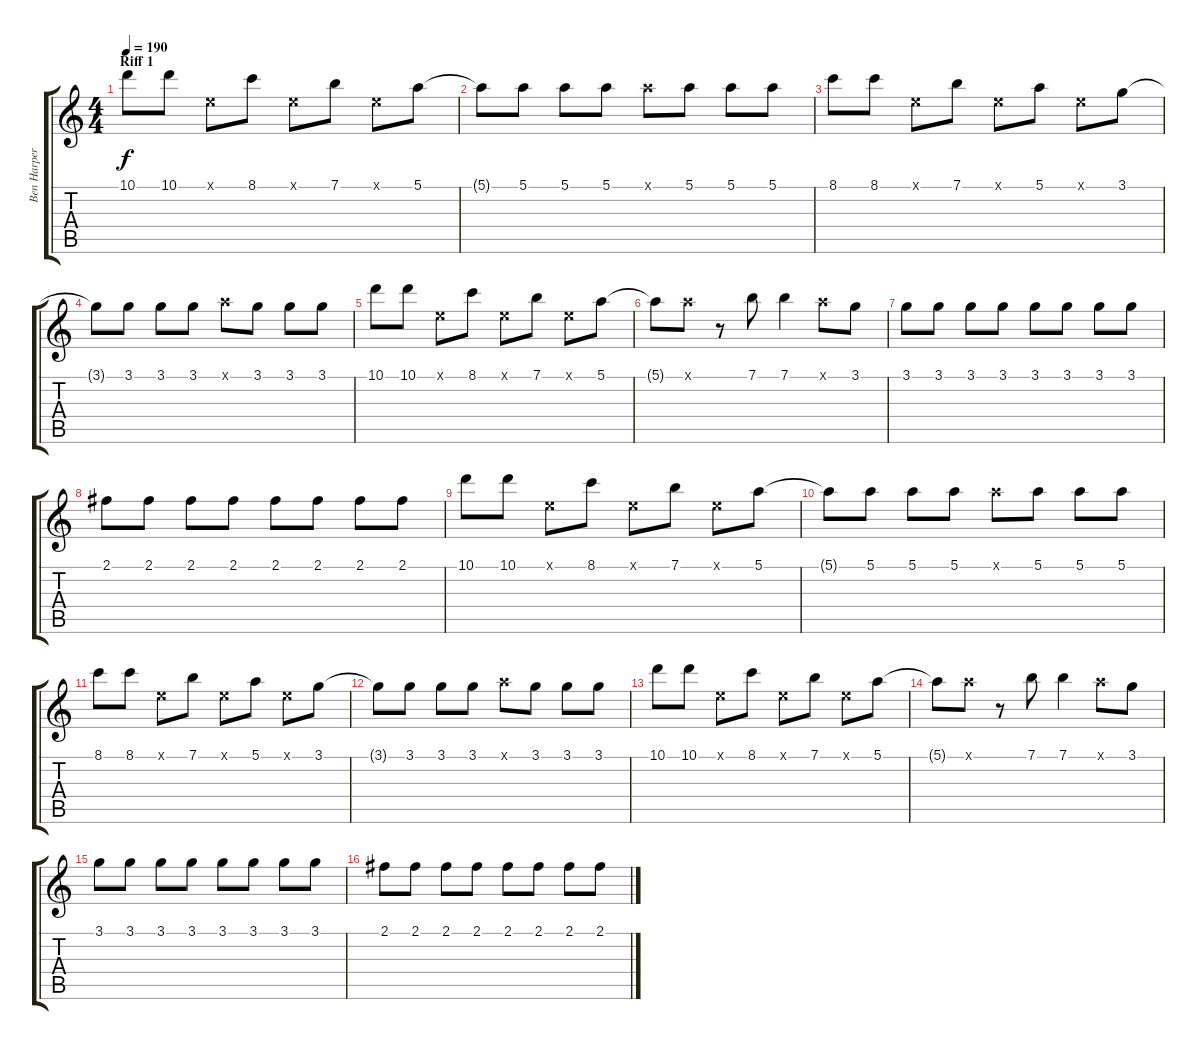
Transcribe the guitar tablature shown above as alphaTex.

\track ("Ben Harper (Lead Acoustic)" "Ben Harper") {instrument acousticguitarsteel}
\staff {score tabs}
\tuning (E4 B3 G3 D3 A2 E2) {hide}
\ts (4 4)
\section ("" "Riff 1")
\tempo 190
\clef g2
\ks c
10.1.8{dy f instrument acousticguitarsteel} 10.1.8 0.1{x}.8 8.1.8 0.1{x}.8 7.1.8 0.1{x}.8 5.1.8 |
5.1{t}.8 5.1.8 5.1.8 5.1.8 5.1{x}.8 5.1.8 5.1.8 5.1.8 |
8.1.8 8.1.8 0.1{x}.8 7.1.8 0.1{x}.8 5.1.8 0.1{x}.8 3.1.8 |
3.1{t}.8 3.1.8 3.1.8 3.1.8 5.1{x}.8 3.1.8 3.1.8 3.1.8 |
10.1.8 10.1.8 0.1{x}.8 8.1.8 0.1{x}.8 7.1.8 0.1{x}.8 5.1.8 |
5.1{t}.8 5.1{x}.8 r.8 7.1.8 7.1.4 5.1{x}.8 3.1.8 |
3.1.8 3.1.8 3.1.8 3.1.8 3.1.8 3.1.8 3.1.8 3.1.8 |
2.1.8 2.1.8 2.1.8 2.1.8 2.1.8 2.1.8 2.1.8 2.1.8 |
10.1.8 10.1.8 0.1{x}.8 8.1.8 0.1{x}.8 7.1.8 0.1{x}.8 5.1.8 |
5.1{t}.8 5.1.8 5.1.8 5.1.8 5.1{x}.8 5.1.8 5.1.8 5.1.8 |
8.1.8 8.1.8 0.1{x}.8 7.1.8 0.1{x}.8 5.1.8 0.1{x}.8 3.1.8 |
3.1{t}.8 3.1.8 3.1.8 3.1.8 5.1{x}.8 3.1.8 3.1.8 3.1.8 |
10.1.8 10.1.8 0.1{x}.8 8.1.8 0.1{x}.8 7.1.8 0.1{x}.8 5.1.8 |
5.1{t}.8 5.1{x}.8 r.8 7.1.8 7.1.4 5.1{x}.8 3.1.8 |
3.1.8 3.1.8 3.1.8 3.1.8 3.1.8 3.1.8 3.1.8 3.1.8 |
2.1.8 2.1.8 2.1.8 2.1.8 2.1.8 2.1.8 2.1.8 2.1.8
